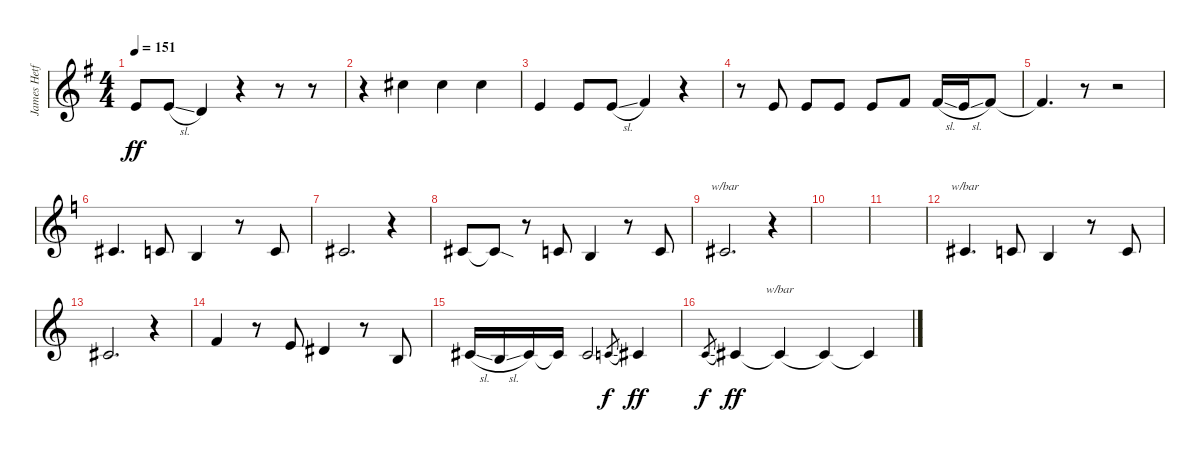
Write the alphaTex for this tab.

\track ("James Hetfield [V]" "James Hetf") {instrument violin}
\staff {score}
\tuning (E4 B3 G3 D3 A2 E2) {hide}
\ts (4 4)
\tempo 151
\clef g2
\ks g
5.2{t}.8{dy ff} 5.2{sl}.8 3.2.4 r.4 r.8 r.8 |
r.4 9.1.4 9.1.4 9.1.4 |
5.2.4 5.2.8 5.2{sl}.8 7.2.4 r.4 |
r.8 5.2.8 5.2.8 5.2.8 5.2.8 7.2.8 7.2{sl}.16 5.2{sl}.16 7.2.8 |
7.2{t}.4{d} r.8 r.2 |
\ks c
6.3.4{d} 5.3.8 4.3.4 r.8 5.3.8 |
6.3.2{d} r.4 |
6.3.8 6.3{sod t}.8 r.8 5.3.8 4.3.4 r.8 5.3.8 |
6.3.2{d tbe (custom default 0 0 5 0 10 -4 15 0 60 0)} r.4 |
|
|
6.3.4{d tbe (custom default 0 0 45 0 60 -2)} 5.3.8 4.3.4 r.8 5.3.8 |
6.3.2{d} r.4 |
6.2.4 r.8 5.2.8 4.2.4 r.8 4.3.8 |
6.3{sl}.16 4.3{sl}.16 6.3.16 6.3{t}.16 6.3.2 5.3{sl}.8{gr dy f} 6.3.4{dy ff} |
5.3{sl}.8{gr dy f} 6.3.4{dy ff} 6.3{t}.4{tbe (dive default 0 0 60 -6)} 6.3{t}.4 6.3{t}.4
